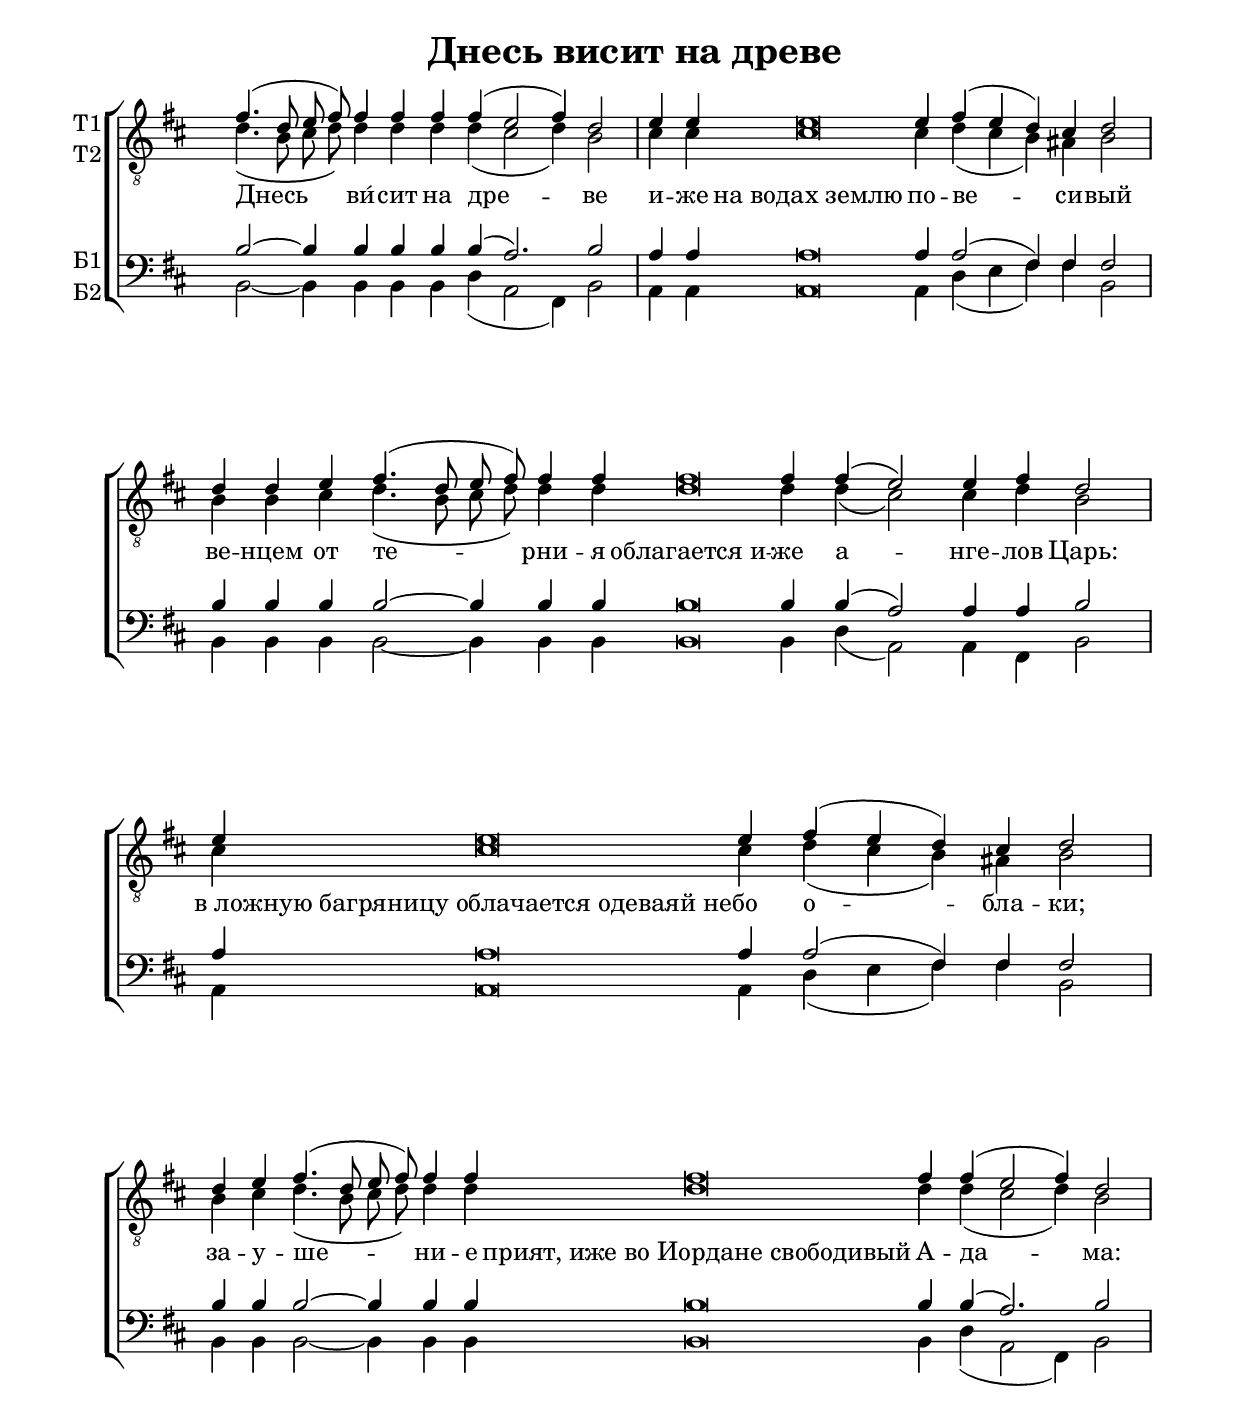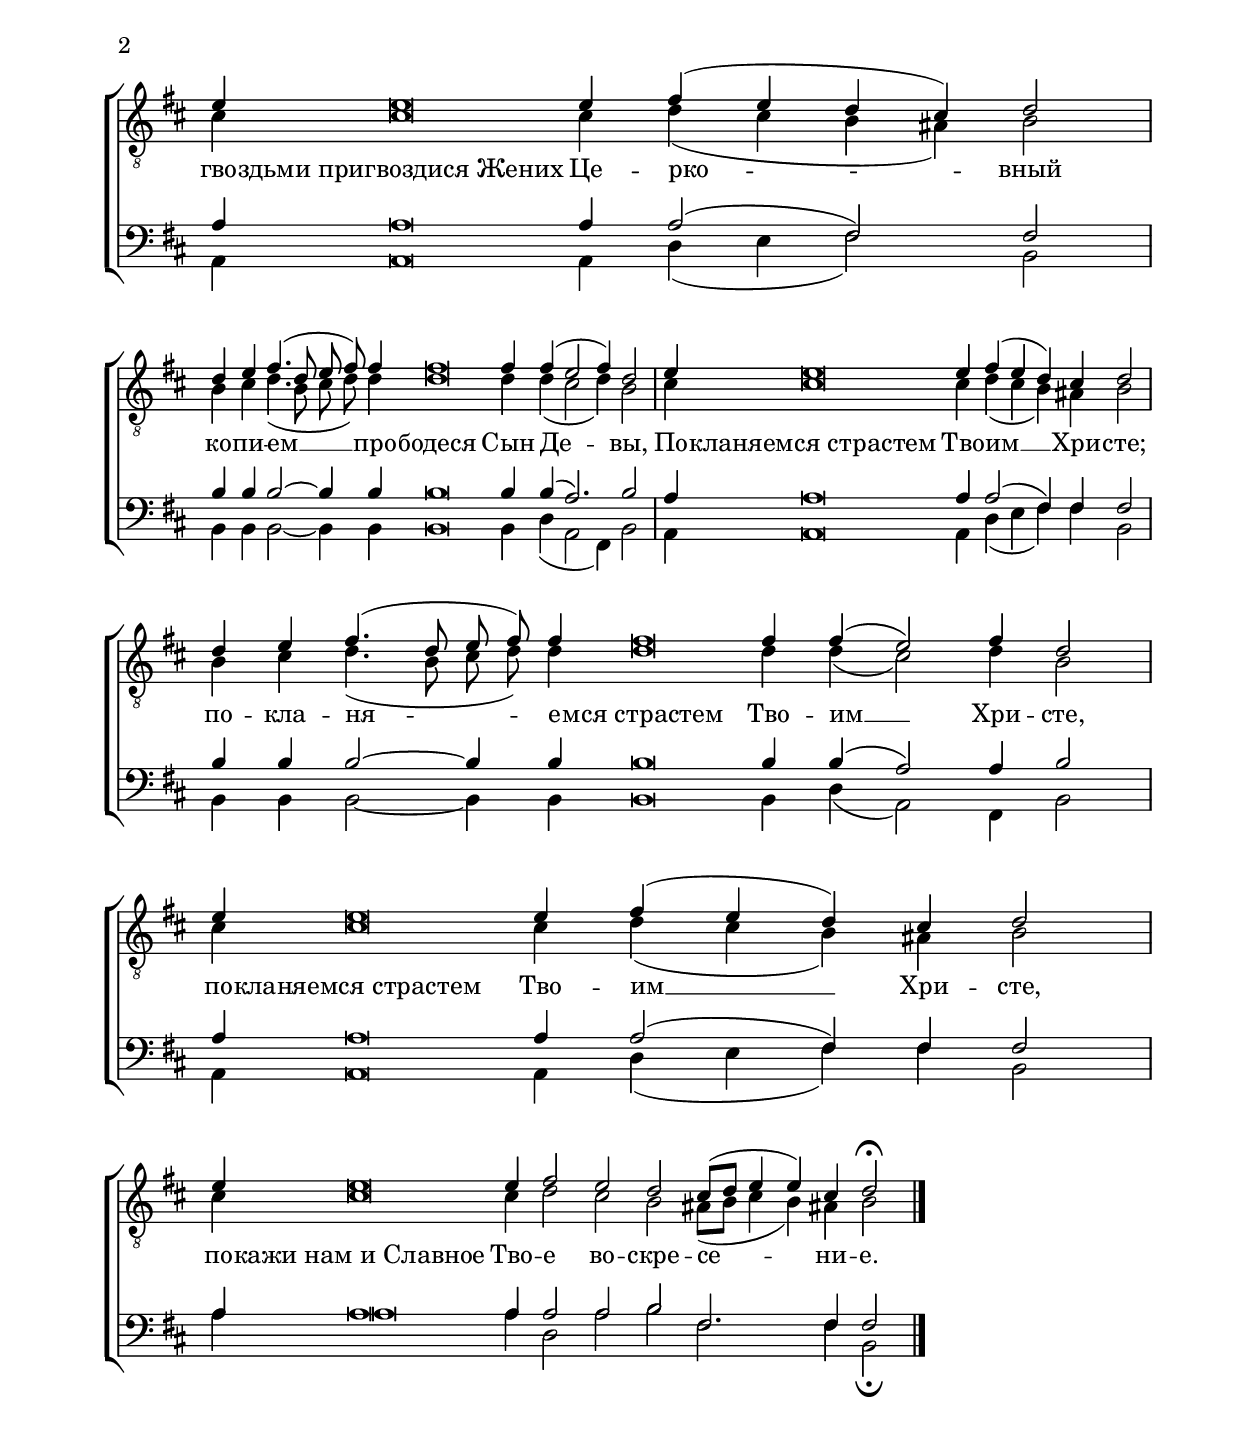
\version "2.18.2"

% закомментируйте строку ниже, чтобы получался pdf с навигацией
#(ly:set-option 'point-and-click #f)
#(ly:set-option 'midi-extension "mid")
%#(set-global-staff-size 19)

abr = { \break }
%abr = {}

pbr = { \pageBreak }
%pbr= {}

co = \cadenzaOn
cof = \cadenzaOff
cb = { \cadenzaOff \bar "||" }
cbr = { \bar "" }
cbar = { \cadenzaOff \bar "|" \cadenzaOn }
stemOff = { \hide Staff.Stem }
nat = { \once \hide Accidental }
%stemOn = { \unHideNotes Staff.Stem }

global = {
  \once \hide Staff.TimeSignature
  \autoBeamOff
  \key b \minor
}

sopvoice = \relative c' {
  \global
  \dynamicUp
  \co fis4.( d8 e fis) fis4 fis fis fis( e2 fis4) d2 \cbar
  e4 e e\breve e4 fis( e d) cis d2 \cbar
  d4 d e fis4.( d8 e fis) fis4 fis fis\breve fis4 fis( e2) e4 fis d2 \cbar
  e4 e\breve e4 fis( e d) cis d2 \cbar
  
  d4 e fis4.( d8 e fis) fis4 fis fis\breve fis4 fis( e2 fis4) d2 \cbar
  e4 e\breve e4 fis( e d cis) d2 \cbar
  
  d4 e fis4.( d8 e fis) fis4 fis\breve fis4 fis( e2 fis4) d2 \cbar
  e4 e\breve e4 fis( e d) cis d2 \cbar
  d4 e fis4.( d8 e fis) fis4 fis\breve 
  
  fis4 fis( e2) fis4 d2 \cbar
  e4 e\breve e4 fis( e d) cis d2 \cbar
  e4 e\breve  e4 fis2 e d cis8[( d] e4 e) cis d2\fermata
  \cof \bar "|."
}

altvoice = \relative c' {
  \global
  d4.( b8 cis d) d4 d d d( cis2 d4) b2
  cis4 cis cis\breve cis4 d( cis b) ais! b2
  b4 b cis d4.( b8 cis d) d4 d d\breve d4 d( cis2) cis4 d b2
  cis4 cis\breve cis4 d( cis b) ais! b2 
  
  b4 cis d4.( b8 cis d) d4 d d\breve d4 d( cis2 d4) b2
  cis4 cis\breve cis4 d( cis b ais!) b2
  b4 cis d4.( b8 cis d) d4 d\breve d4 d( cis2 d4) b2
  cis4 cis\breve cis4 d( cis b)
  ais! b2 b4 cis d4.( b8 cis d) d4 d\breve
  
  d4 d( cis2) d4 b2
  cis4 cis\breve cis4 d( cis b) ais! b2
  cis4 cis\breve  cis4 d2 cis b ais!8[( b] cis4 b) ais!4 b2
  
}

tenorvoice = \relative c' {
  \global
  b2~ b4 b b b b( a2.) b2
  a4 a a\breve a4 a2( fis4) fis fis2
  b4 b b b2~ b4 b b b\breve b4 b( a2) a4 a b2
  a4 a\breve a4 a2( fis4) fis fis2
  
  b4 b b2~ b4 b b b\breve b4 b( a2.) b2
  a4 a\breve a4 a2( fis) fis2
  b4 b b2~ b4 b b\breve b4 b( a2.) b2
  a4 a\breve a4 a2( fis4)
  fis fis2 b4 b b2~ b4 b b\breve
  
  b4 b( a2) a4 b2
  a4 a\breve a4 a2( fis4)
  fis4 fis2 a4 a\breve  a4 a2 a b fis2. fis4 fis2
 
}

bassvoice = \relative c {
  \global
  b2~ b4 b b b d( a2 fis4) b2
  a4 a a\breve a4 d( e fis) fis b,2
  b4 b b b2~ b4 b b b\breve b4 d( a2) a4 fis b2
  a4 a\breve a4 d( e fis) fis b,2
  
  b4 b b2~ b4 b b b\breve b4 d( a2 fis4) b2
  a4 a\breve a4 d( e fis2) b,2
  b4 b b2~ b4 b b\breve b4 d( a2 fis4) b2
  a4 a\breve a4 d( e fis) fis b,2
  b4 b b2~ b4 b b\breve
  b4 d( a2) fis4 b2
  a4 a\breve a4 d( e fis)
  fis b,2 a'4 a\breve  a4 d,2 a' b fis2. fis4 b,2\fermata
}

lleft = \once \override LyricText.self-alignment-X = #LEFT
texts = \lyricmode {
%  \override LyricText.self-alignment-X = #LEFT
 Днесь ви́ -- сит на дре -- ве
 и -- же на_водах_землю по -- ве -- си -- вый
 ве -- нцем  от те -- рни -- я облагается_и -- же а -- нге -- лов Царь: в_ло -- 
 жную_багряницу_облачается_одеваяй_не -- бо о -- бла -- ки;
 
 за -- у -- ше -- ни -- е прият,_иже_во_Иордане_свободивый А -- да -- ма:
 гво -- здьми_пригвоздися_Жених Це -- рко -- вный
 ко -- пи -- ем __ про -- бодеся Сын Де -- вы,
 По -- кланяемся_страстем Тво -- им __ Хри -- сте;
 по -- кла -- ня -- е -- мся_страстем Тво -- им __ Хри -- сте,
 по -- кланяемся_страстем Тво -- им __ Хри -- сте,
 по -- кажи_нам_и_Славное Тво -- е во -- скре -- се -- ни -- е.

}


\bookpart {
  \header {
    title = "Днесь висит на древе"
    %subtitle = "________... напева"
    %composer = "обиходный"
    %composer = "муз. Шишкин"
    %subtitle = "№ 149"
    %subtitle = "архиерейская"
    % Удалить строку версии LilyPond 
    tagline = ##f
  }

  \paper {
    #(set-default-paper-size "a4")
    top-margin = 10
    left-margin = 20
    right-margin = 15
    bottom-margin = 55
    indent = 0
    ragged-bottom = ##f
    ragged-last-bottom = ##f
    ragged-last = ##t
  }

\score {
  \new ChoirStaff
  <<
    \new Staff = "sa" \with {
      instrumentName = \markup { \column { "Т1" "Т2"  } }
      midiInstrument = "voice oohs"
    } <<
      \new Voice = "soprano" { \voiceOne \clef "treble_8" \sopvoice }
      \new Voice  = "alto" { \voiceTwo \altvoice }
    >> 
    \new Lyrics \lyricsto "soprano" { \texts }
  
    \new Staff = "tb" \with {
      instrumentName = \markup { \column { "Б1" "Б2" } }
      midiInstrument = "voice oohs"
    } <<
        \new Voice = "tenor" { \voiceOne \clef bass \tenorvoice }
        \new Voice = "bass" { \voiceTwo \bassvoice }
    >>
  >>
  \layout {
    \context {
        \Staff
        % удаляем обозначение темпа из общего плана
        %\remove "Time_signature_engraver"
        \remove "Bar_number_engraver"
      }
%    #(layout-set-staff-size 15)
  }
  \midi {
    \tempo 2=90
  }
}
}

